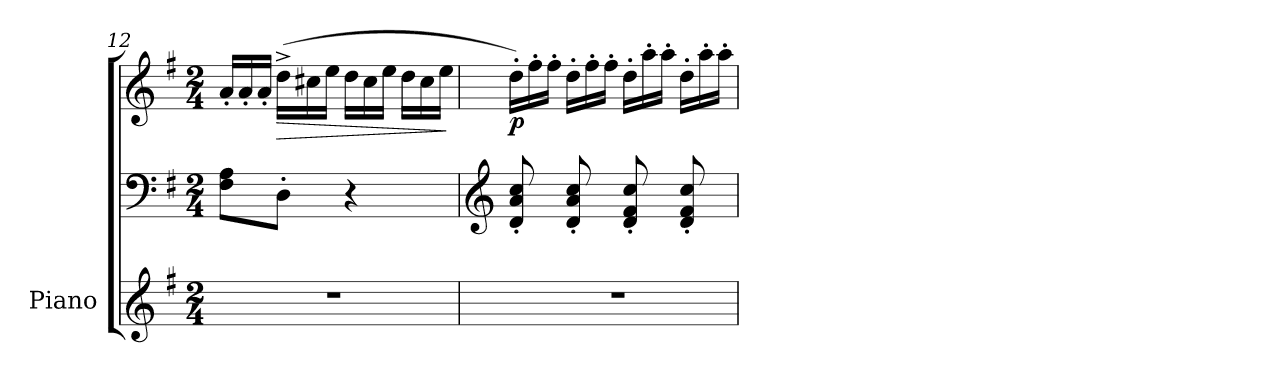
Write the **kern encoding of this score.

**kern	**kern	**kern	**dynam
*part1	*part1	*part1	*part1
*staff3	*staff2	*staff1	*staff1/2/3
*I"Piano	*	*	*
*I'Pno	*	*	*
*clefG2	*clefF4	*clefG2	*
*k[f#]	*k[f#]	*k[f#]	*
*M2/4	*M2/4	*M2/4	*
*	*	*Xtuplet	*
=12	=12	=12	=12
2r	8F#\ 8A\L	24a'/LL	.
.	.	24a'/	.
.	.	24a'/JJ	.
!	!	!	!LO:HP:b
.	8D'\J	(>24dd^\LL	>
.	.	24cc#X\	.
.	.	24ee\JJ	.
.	4r	24dd\LL	.
.	.	24cc#\	.
.	.	24ee\JJ	.
.	.	24dd\LL	.
.	.	24cc#\	.
.	.	24ee\JJ	.
.	.	.	]
=13	=13	=13	=13
*	*clefG2	*	*
!	!	!	!LO:DY:b
2r	8d/' 8a/' 8cc/'	24dd'\LL)	p
.	.	24ff#'\	.
.	.	24ff#'\JJ	.
.	8d/' 8a/' 8cc/'	24dd'\LL	.
.	.	24ff#'\	.
.	.	24ff#'\JJ	.
.	8d/' 8f#/' 8cc/'	24dd'\LL	.
.	.	24aa'\	.
.	.	24aa'\JJ	.
.	8d/' 8f#/' 8cc/'	24dd'\LL	.
.	.	24aa'\	.
.	.	24aa'\JJ	.
=	=	=	=
*-	*-	*-	*-
